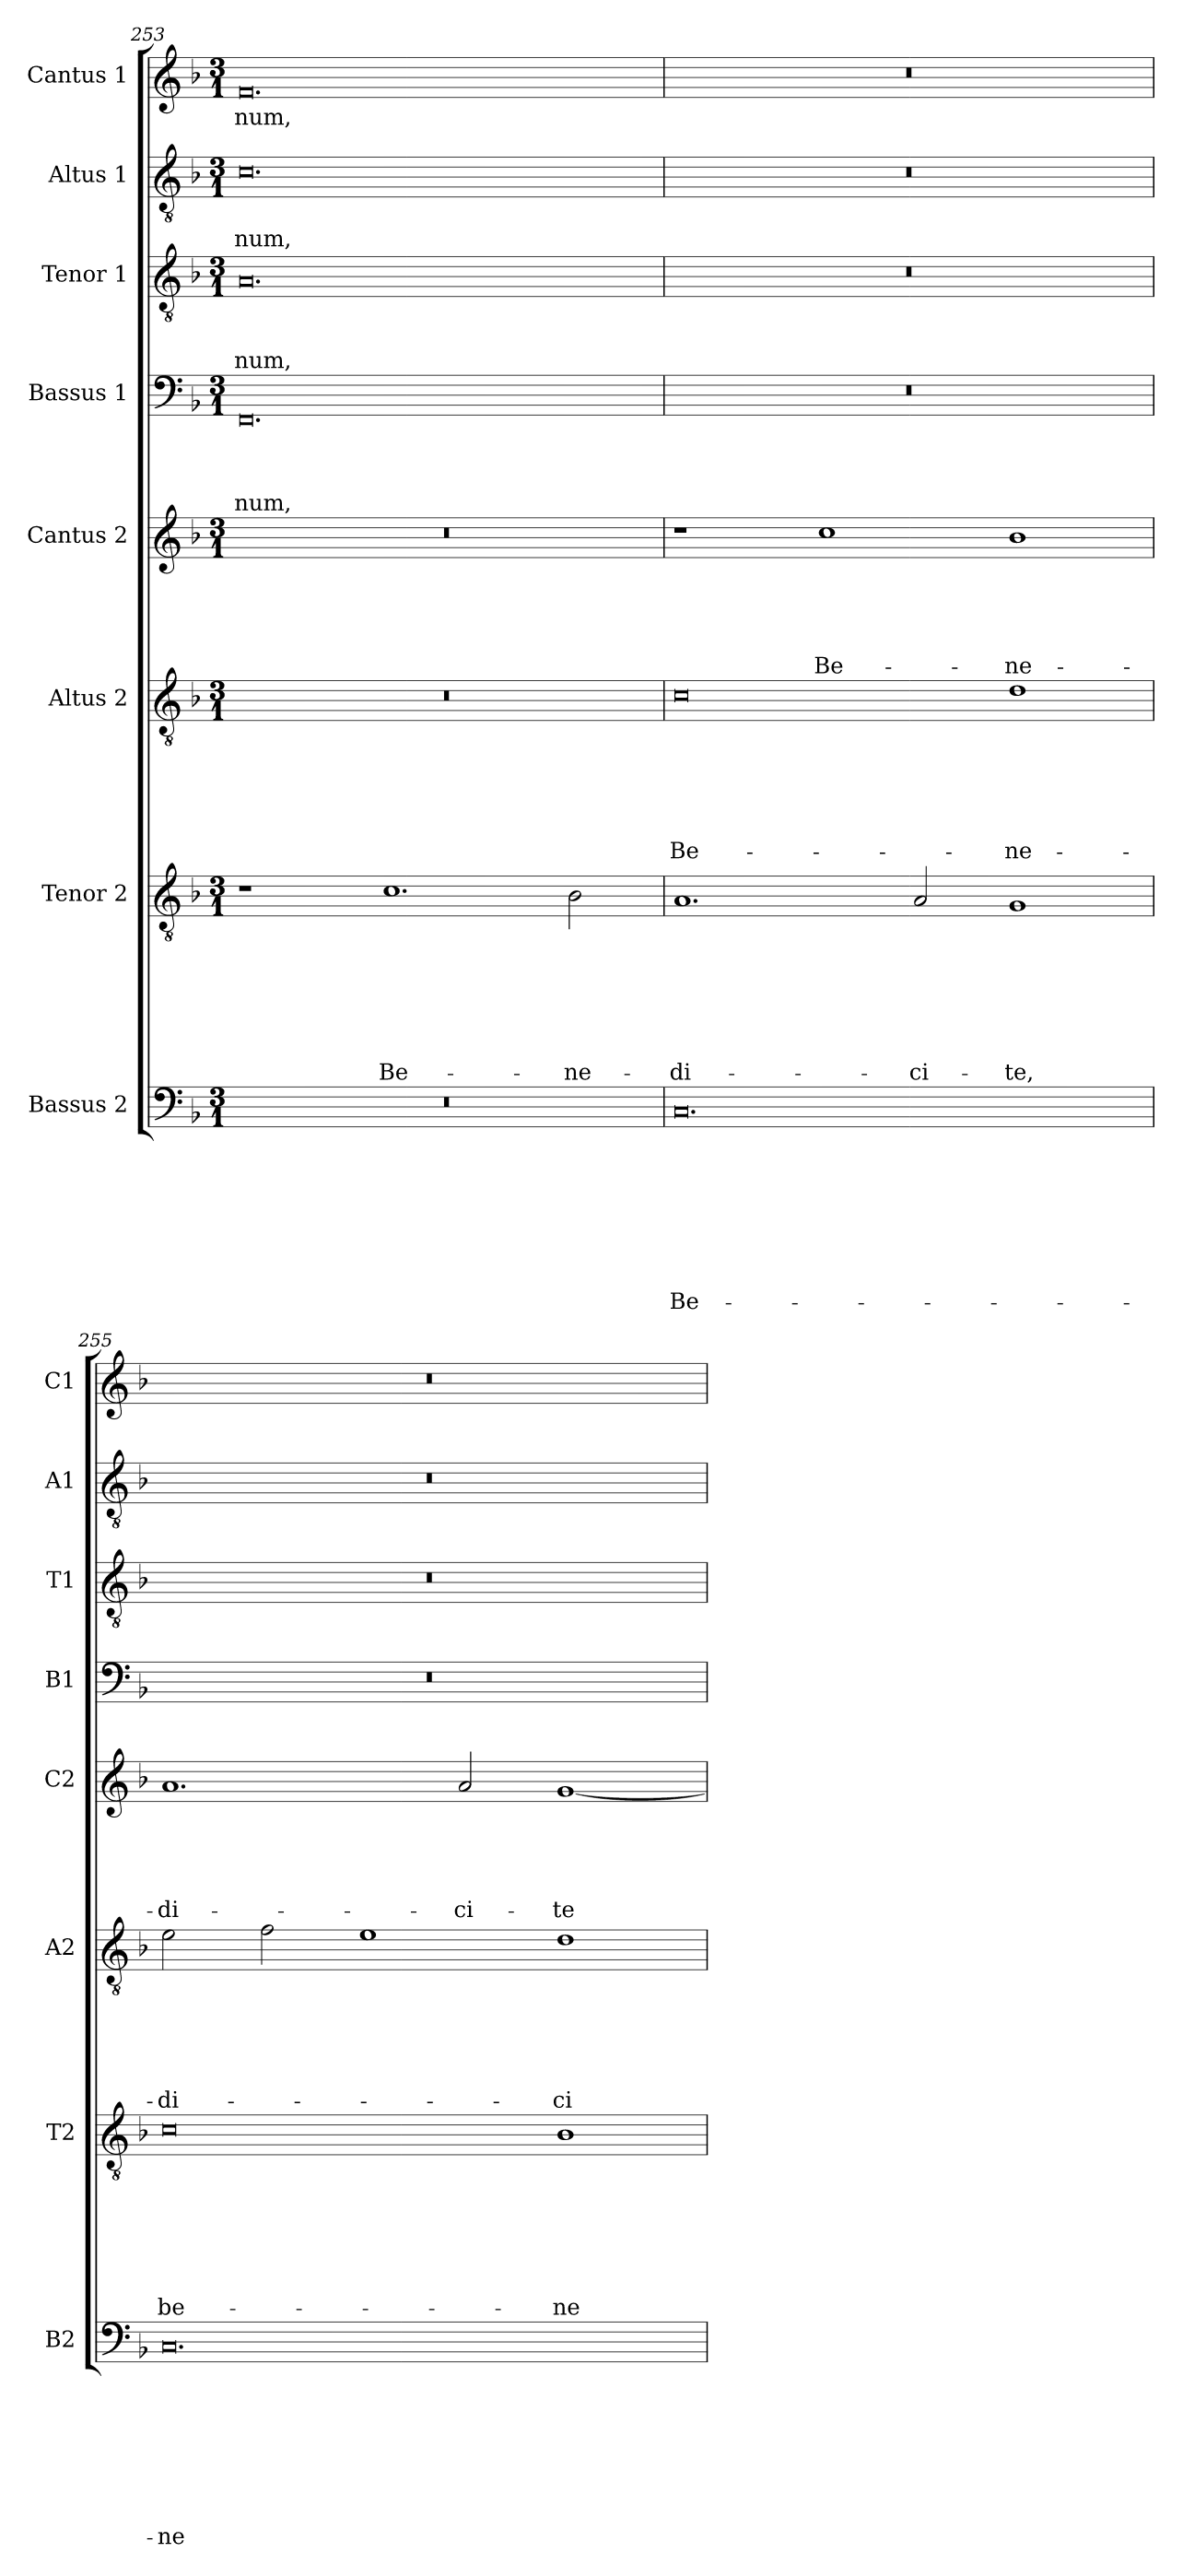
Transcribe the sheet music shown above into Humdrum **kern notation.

**kern	**text	**text	**text	**text	**text	**text	**text	**text	**kern	**text	**text	**text	**text	**text	**text	**text	**kern	**text	**text	**text	**text	**text	**text	**kern	**text	**text	**text	**text	**text	**kern	**text	**text	**text	**text	**kern	**text	**text	**text	**kern	**text	**text	**kern	**text
*part8	*part8	*part8	*part8	*part8	*part8	*part8	*part8	*part8	*part7	*part7	*part7	*part7	*part7	*part7	*part7	*part7	*part6	*part6	*part6	*part6	*part6	*part6	*part6	*part5	*part5	*part5	*part5	*part5	*part5	*part4	*part4	*part4	*part4	*part4	*part3	*part3	*part3	*part3	*part2	*part2	*part2	*part1	*part1
*staff8	*staff8	*staff8	*staff8	*staff8	*staff8	*staff8	*staff8	*staff8	*staff7	*staff7	*staff7	*staff7	*staff7	*staff7	*staff7	*staff7	*staff6	*staff6	*staff6	*staff6	*staff6	*staff6	*staff6	*staff5	*staff5	*staff5	*staff5	*staff5	*staff5	*staff4	*staff4	*staff4	*staff4	*staff4	*staff3	*staff3	*staff3	*staff3	*staff2	*staff2	*staff2	*staff1	*staff1
*I"Bassus 2	*	*	*	*	*	*	*	*	*I"Tenor 2	*	*	*	*	*	*	*	*I"Altus 2	*	*	*	*	*	*	*I"Cantus 2	*	*	*	*	*	*I"Bassus 1	*	*	*	*	*I"Tenor 1	*	*	*	*I"Altus 1	*	*	*I"Cantus 1	*
*I'B2	*	*	*	*	*	*	*	*	*I'T2	*	*	*	*	*	*	*	*I'A2	*	*	*	*	*	*	*I'C2	*	*	*	*	*	*I'B1	*	*	*	*	*I'T1	*	*	*	*I'A1	*	*	*I'C1	*
*clefF4	*	*	*	*	*	*	*	*	*clefGv2	*	*	*	*	*	*	*	*clefGv2	*	*	*	*	*	*	*clefG2	*	*	*	*	*	*clefF4	*	*	*	*	*clefGv2	*	*	*	*clefGv2	*	*	*clefG2	*
*k[b-]	*	*	*	*	*	*	*	*	*k[b-]	*	*	*	*	*	*	*	*k[b-]	*	*	*	*	*	*	*k[b-]	*	*	*	*	*	*k[b-]	*	*	*	*	*k[b-]	*	*	*	*k[b-]	*	*	*k[b-]	*
*d:	*	*	*	*	*	*	*	*	*d:	*	*	*	*	*	*	*	*d:	*	*	*	*	*	*	*d:	*	*	*	*	*	*d:	*	*	*	*	*d:	*	*	*	*d:	*	*	*d:	*
*M3/1	*	*	*	*	*	*	*	*	*M3/1	*	*	*	*	*	*	*	*M3/1	*	*	*	*	*	*	*M3/1	*	*	*	*	*	*M3/1	*	*	*	*	*M3/1	*	*	*	*M3/1	*	*	*M3/1	*
=253	=253	=253	=253	=253	=253	=253	=253	=253	=253	=253	=253	=253	=253	=253	=253	=253	=253	=253	=253	=253	=253	=253	=253	=253	=253	=253	=253	=253	=253	=253	=253	=253	=253	=253	=253	=253	=253	=253	=253	=253	=253	=253	=253
0.r	.	.	.	.	.	.	.	.	1r	.	.	.	.	.	.	.	0.r	.	.	.	.	.	.	0.r	.	.	.	.	.	0.FF	.	.	.	-num,	0.A	.	.	-num,	0.c	.	-num,	0.f	-num,
.	.	.	.	.	.	.	.	.	1.c	.	.	.	.	.	.	Be-	.	.	.	.	.	.	.	.	.	.	.	.	.	.	.	.	.	.	.	.	.	.	.	.	.	.	.
.	.	.	.	.	.	.	.	.	2B-\	.	.	.	.	.	.	-ne-	.	.	.	.	.	.	.	.	.	.	.	.	.	.	.	.	.	.	.	.	.	.	.	.	.	.	.
=254	=254	=254	=254	=254	=254	=254	=254	=254	=254	=254	=254	=254	=254	=254	=254	=254	=254	=254	=254	=254	=254	=254	=254	=254	=254	=254	=254	=254	=254	=254	=254	=254	=254	=254	=254	=254	=254	=254	=254	=254	=254	=254	=254
0.C	.	.	.	.	.	.	.	Be-	1.A	.	.	.	.	.	.	-di-	0c	.	.	.	.	.	Be-	1r	.	.	.	.	.	0.r	.	.	.	.	0.r	.	.	.	0.r	.	.	0.r	.
.	.	.	.	.	.	.	.	.	.	.	.	.	.	.	.	.	.	.	.	.	.	.	.	1cc	.	.	.	.	Be-	.	.	.	.	.	.	.	.	.	.	.	.	.	.
.	.	.	.	.	.	.	.	.	2A/	.	.	.	.	.	.	-ci-	.	.	.	.	.	.	.	.	.	.	.	.	.	.	.	.	.	.	.	.	.	.	.	.	.	.	.
.	.	.	.	.	.	.	.	.	1G	.	.	.	.	.	.	-te,	1d	.	.	.	.	.	-ne-	1b-	.	.	.	.	-ne-	.	.	.	.	.	.	.	.	.	.	.	.	.	.
!!LO:LB:g=z
=255	=255	=255	=255	=255	=255	=255	=255	=255	=255	=255	=255	=255	=255	=255	=255	=255	=255	=255	=255	=255	=255	=255	=255	=255	=255	=255	=255	=255	=255	=255	=255	=255	=255	=255	=255	=255	=255	=255	=255	=255	=255	=255	=255
0.C	.	.	.	.	.	.	.	-ne-	0c	.	.	.	.	.	.	be-	2e\	.	.	.	.	.	-di-	1.a	.	.	.	.	-di-	0.r	.	.	.	.	0.r	.	.	.	0.r	.	.	0.r	.
.	.	.	.	.	.	.	.	.	.	.	.	.	.	.	.	.	2f\	.	.	.	.	.	.	.	.	.	.	.	.	.	.	.	.	.	.	.	.	.	.	.	.	.	.
.	.	.	.	.	.	.	.	.	.	.	.	.	.	.	.	.	1e	.	.	.	.	.	.	.	.	.	.	.	.	.	.	.	.	.	.	.	.	.	.	.	.	.	.
.	.	.	.	.	.	.	.	.	.	.	.	.	.	.	.	.	.	.	.	.	.	.	.	2a/	.	.	.	.	-ci-	.	.	.	.	.	.	.	.	.	.	.	.	.	.
.	.	.	.	.	.	.	.	.	1B-	.	.	.	.	.	.	-ne-	1d	.	.	.	.	.	-ci-	[1g	.	.	.	.	-te	.	.	.	.	.	.	.	.	.	.	.	.	.	.
=	=	=	=	=	=	=	=	=	=	=	=	=	=	=	=	=	=	=	=	=	=	=	=	=	=	=	=	=	=	=	=	=	=	=	=	=	=	=	=	=	=	=	=
*-	*-	*-	*-	*-	*-	*-	*-	*-	*-	*-	*-	*-	*-	*-	*-	*-	*-	*-	*-	*-	*-	*-	*-	*-	*-	*-	*-	*-	*-	*-	*-	*-	*-	*-	*-	*-	*-	*-	*-	*-	*-	*-	*-
